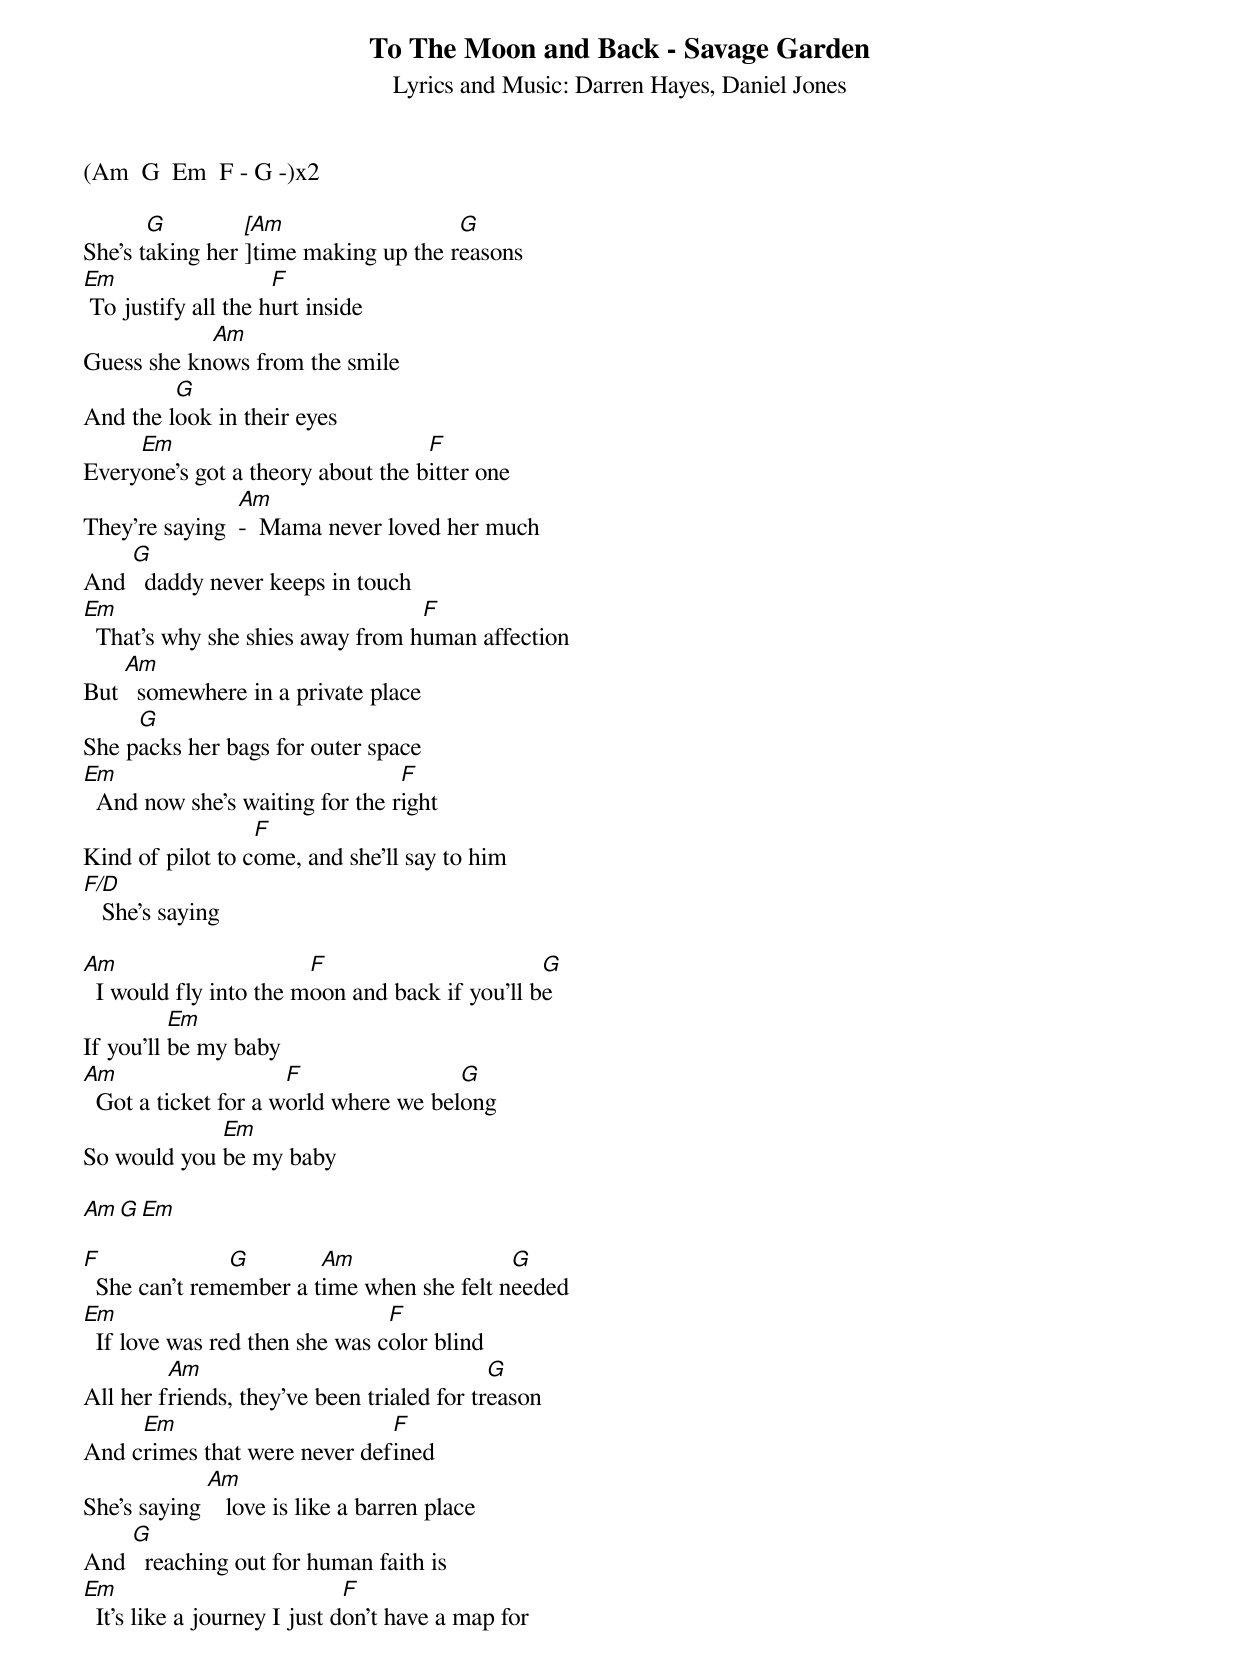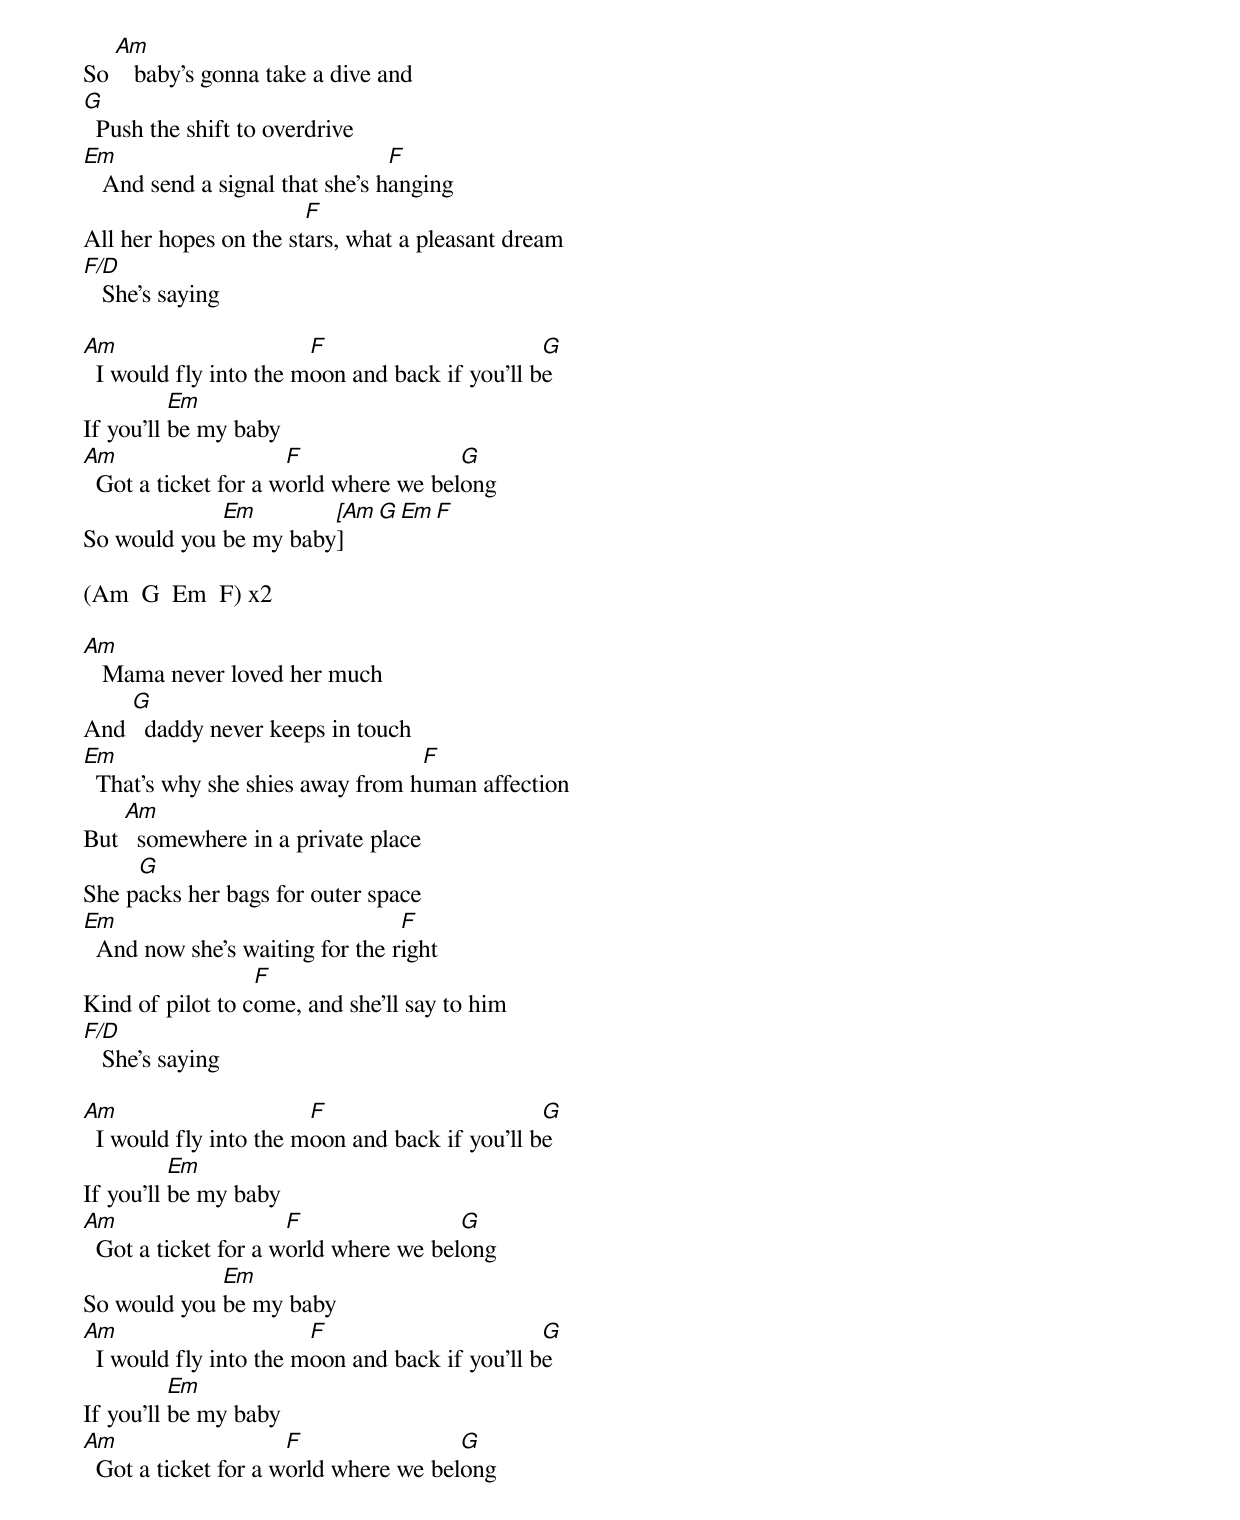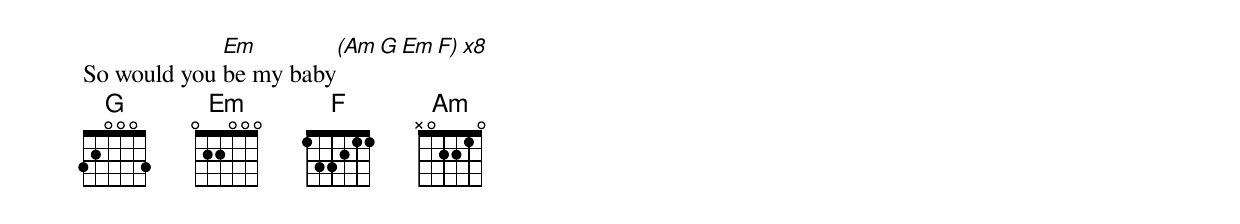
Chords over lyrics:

To The Moon and Back - Savage Garden
Lyrics and Music: Darren Hayes, Daniel Jones

(Am  G  Em  F - G -)x2

       G         [Am]                G
She's taking her time making up the reasons
Em                   F
 To justify all the hurt inside
            Am
Guess she knows from the smile
         G
And the look in their eyes
     Em                            F
Everyone's got a theory about the bitter one
                Am
They're saying  -  Mama never loved her much
    G
And   daddy never keeps in touch
Em                                F
  That's why she shies away from human affection
    Am
But   somewhere in a private place
     G
She packs her bags for outer space
Em                               F
  And now she's waiting for the right
                  F
Kind of pilot to come, and she'll say to him
F/D
   She's saying

Am                      F                       G
  I would fly into the moon and back if you'll be
          Em
If you'll be my baby
Am                    F                G
  Got a ticket for a world where we belong
             Em
So would you be my baby

Am  G  Em

F              G        Am                 G
  She can't remember a time when she felt needed
Em                              F
  If love was red then she was color blind
         Am                                 G
All her friends, they've been trialed for treason
     Em                       F
And crimes that were never defined
             Am
She's saying    love is like a barren place
    G
And   reaching out for human faith is
Em                            F
  It's like a journey I just don't have a map for
   Am
So    baby's gonna take a dive and
G
  Push the shift to overdrive
Em                               F
   And send a signal that she's hanging
                       F
All her hopes on the stars, what a pleasant dream
F/D
   She's saying

Am                      F                       G
  I would fly into the moon and back if you'll be
          Em
If you'll be my baby
Am                    F                G
  Got a ticket for a world where we belong
             Em          [Am]  G  Em  F
So would you be my baby

(Am  G  Em  F) x2

Am
   Mama never loved her much
    G
And   daddy never keeps in touch
Em                                F
  That's why she shies away from human affection
    Am
But   somewhere in a private place
     G
She packs her bags for outer space
Em                               F
  And now she's waiting for the right
                  F
Kind of pilot to come, and she'll say to him
F/D
   She's saying

Am                      F                       G
  I would fly into the moon and back if you'll be
          Em
If you'll be my baby
Am                    F                G
  Got a ticket for a world where we belong
             Em
So would you be my baby
Am                      F                       G
  I would fly into the moon and back if you'll be
          Em
If you'll be my baby
Am                    F                G
  Got a ticket for a world where we belong
             Em          (Am  G  Em  F) x8
So would you be my baby
